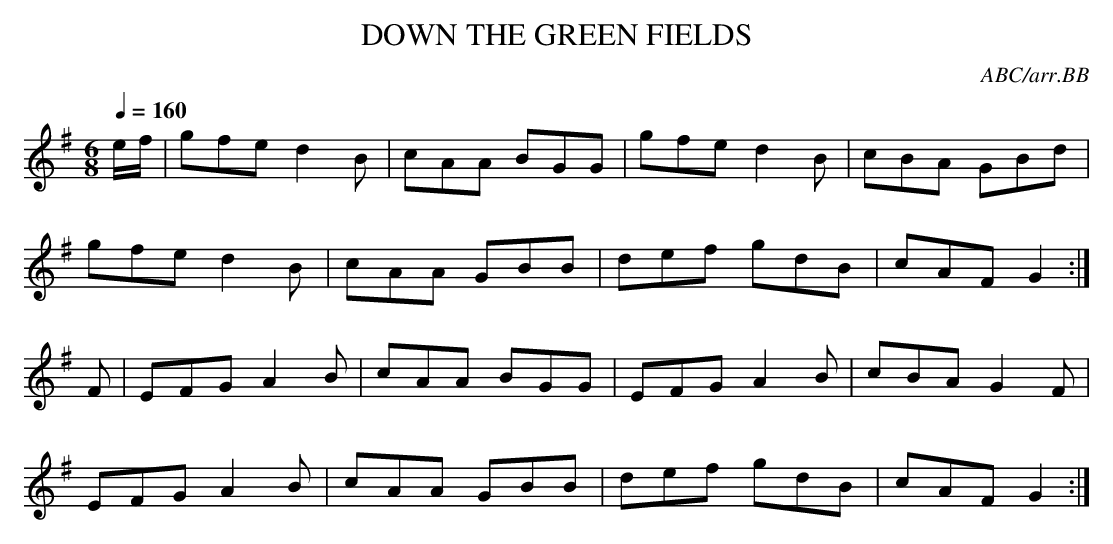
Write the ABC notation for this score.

X:1
T:DOWN THE GREEN FIELDS
C:ABC/arr.BB
Q:1/4=160
M:6/8
K:G
e/f/|gfe d2B|cAA BGG|gfe d2B|cBA GBd|
gfe d2B|cAA GBB|def gdB|cAF G2:|
F|EFG A2B|cAA BGG|EFG A2B|cBA G2F|
EFG A2B|cAA GBB|def gdB|cAF G2:|
